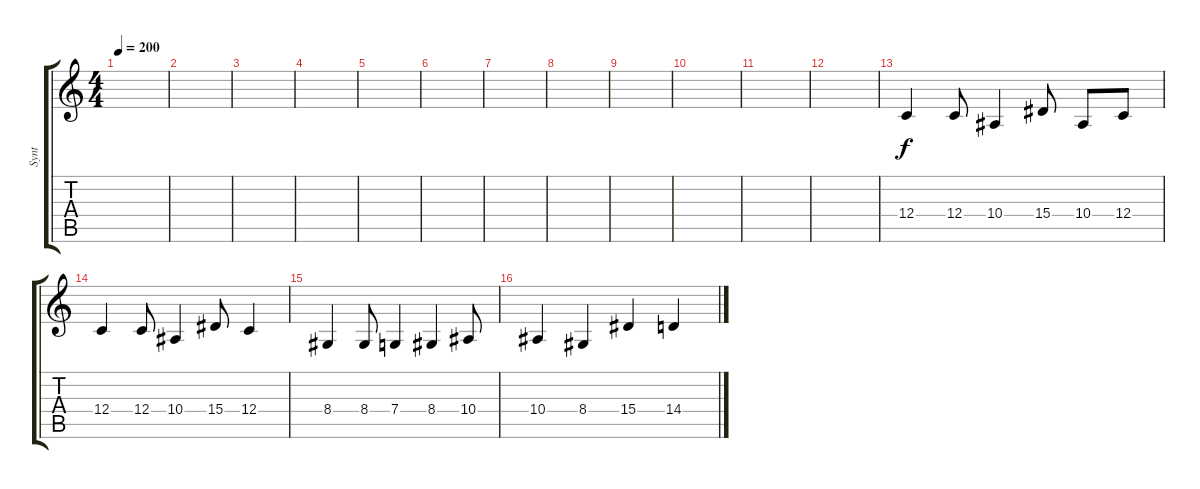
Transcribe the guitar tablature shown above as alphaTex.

\track ("Synt" "Synt") {instrument pad3polysynth}
\staff {score tabs}
\tuning (D4 A3 F3 C3 G2 C2) {hide}
\ts (4 4)
\tempo 200
\clef g2
\ks c
|
|
|
|
|
|
|
|
|
|
|
|
12.4.4 12.4.8 10.4.4 15.4.8 10.4.8 12.4.8 |
12.4.4 12.4.8 10.4.4 15.4.8 12.4.4 |
8.4.4 8.4.8 7.4.4 8.4.4 10.4.8 |
10.4.4 8.4.4 15.4.4 14.4.4
